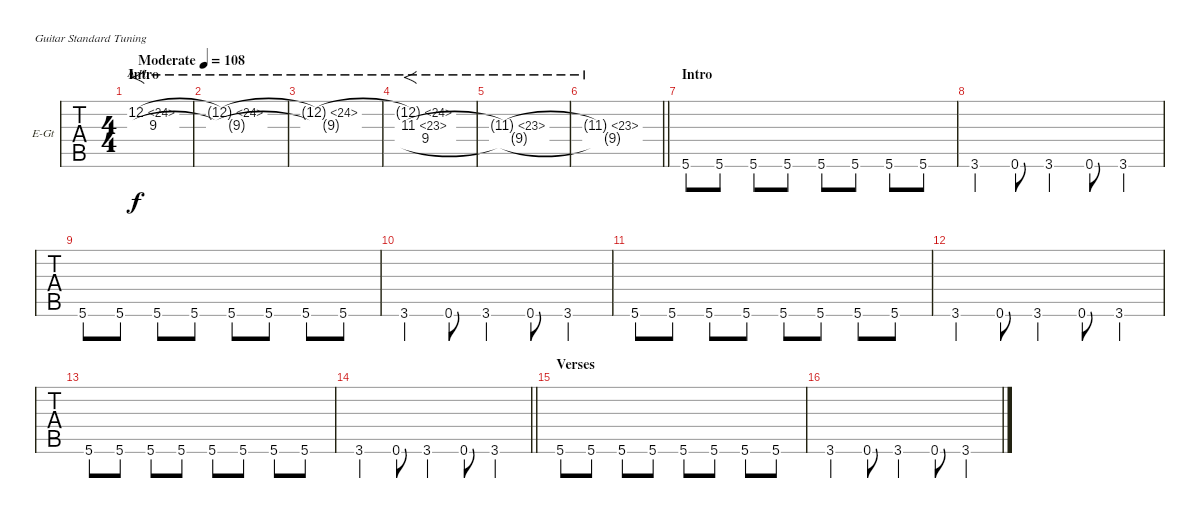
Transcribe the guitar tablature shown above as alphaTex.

\bracketExtendMode groupsimilarinstruments
\firstSystemTrackNameOrientation horizontal
\otherSystemsTrackNameOrientation horizontal
\track ("Albert" "E-Gt") {instrument distortionguitar}
\staff {tabs}
\tuning (E4 B3 G3 D3 A2 E2)
\ts (4 4)
\section ("" "Intro")
\tempo (108 "Moderate")
\clef g2
\ks c
(12.2{ah 12} 9.3).1{f dy f instrument distortionguitar} |
(12.2{ah 12 t} 9.3{t}).1 |
\beaming (8 2 2 2 2)
(12.2{ah 12 t} 9.3{t}).1 |
(11.3{ah 12} 9.4 12.2{ah 12 t}).1{f} |
(9.4{t} 11.3{ah 12 t}).1 |
\barLineRight lightlight
(11.3{ah 12 t} 9.4{t}).1 |
\section ("" "Intro")
5.6.8 5.6.8 5.6.8 5.6.8 5.6.8 5.6.8 5.6.8 5.6.8 |
3.6.4 0.6.8 3.6.4 0.6.8 3.6.4 |
5.6.8 5.6.8 5.6.8 5.6.8 5.6.8 5.6.8 5.6.8 5.6.8 |
3.6.4 0.6.8 3.6.4 0.6.8 3.6.4 |
5.6.8 5.6.8 5.6.8 5.6.8 5.6.8 5.6.8 5.6.8 5.6.8 |
3.6.4 0.6.8 3.6.4 0.6.8 3.6.4 |
5.6.8 5.6.8 5.6.8 5.6.8 5.6.8 5.6.8 5.6.8 5.6.8 |
\barLineRight lightlight
3.6.4 0.6.8 3.6.4 0.6.8 3.6.4 |
\section ("" "Verses")
5.6.8 5.6.8 5.6.8 5.6.8 5.6.8 5.6.8 5.6.8 5.6.8 |
3.6.4 0.6.8 3.6.4 0.6.8 3.6.4
